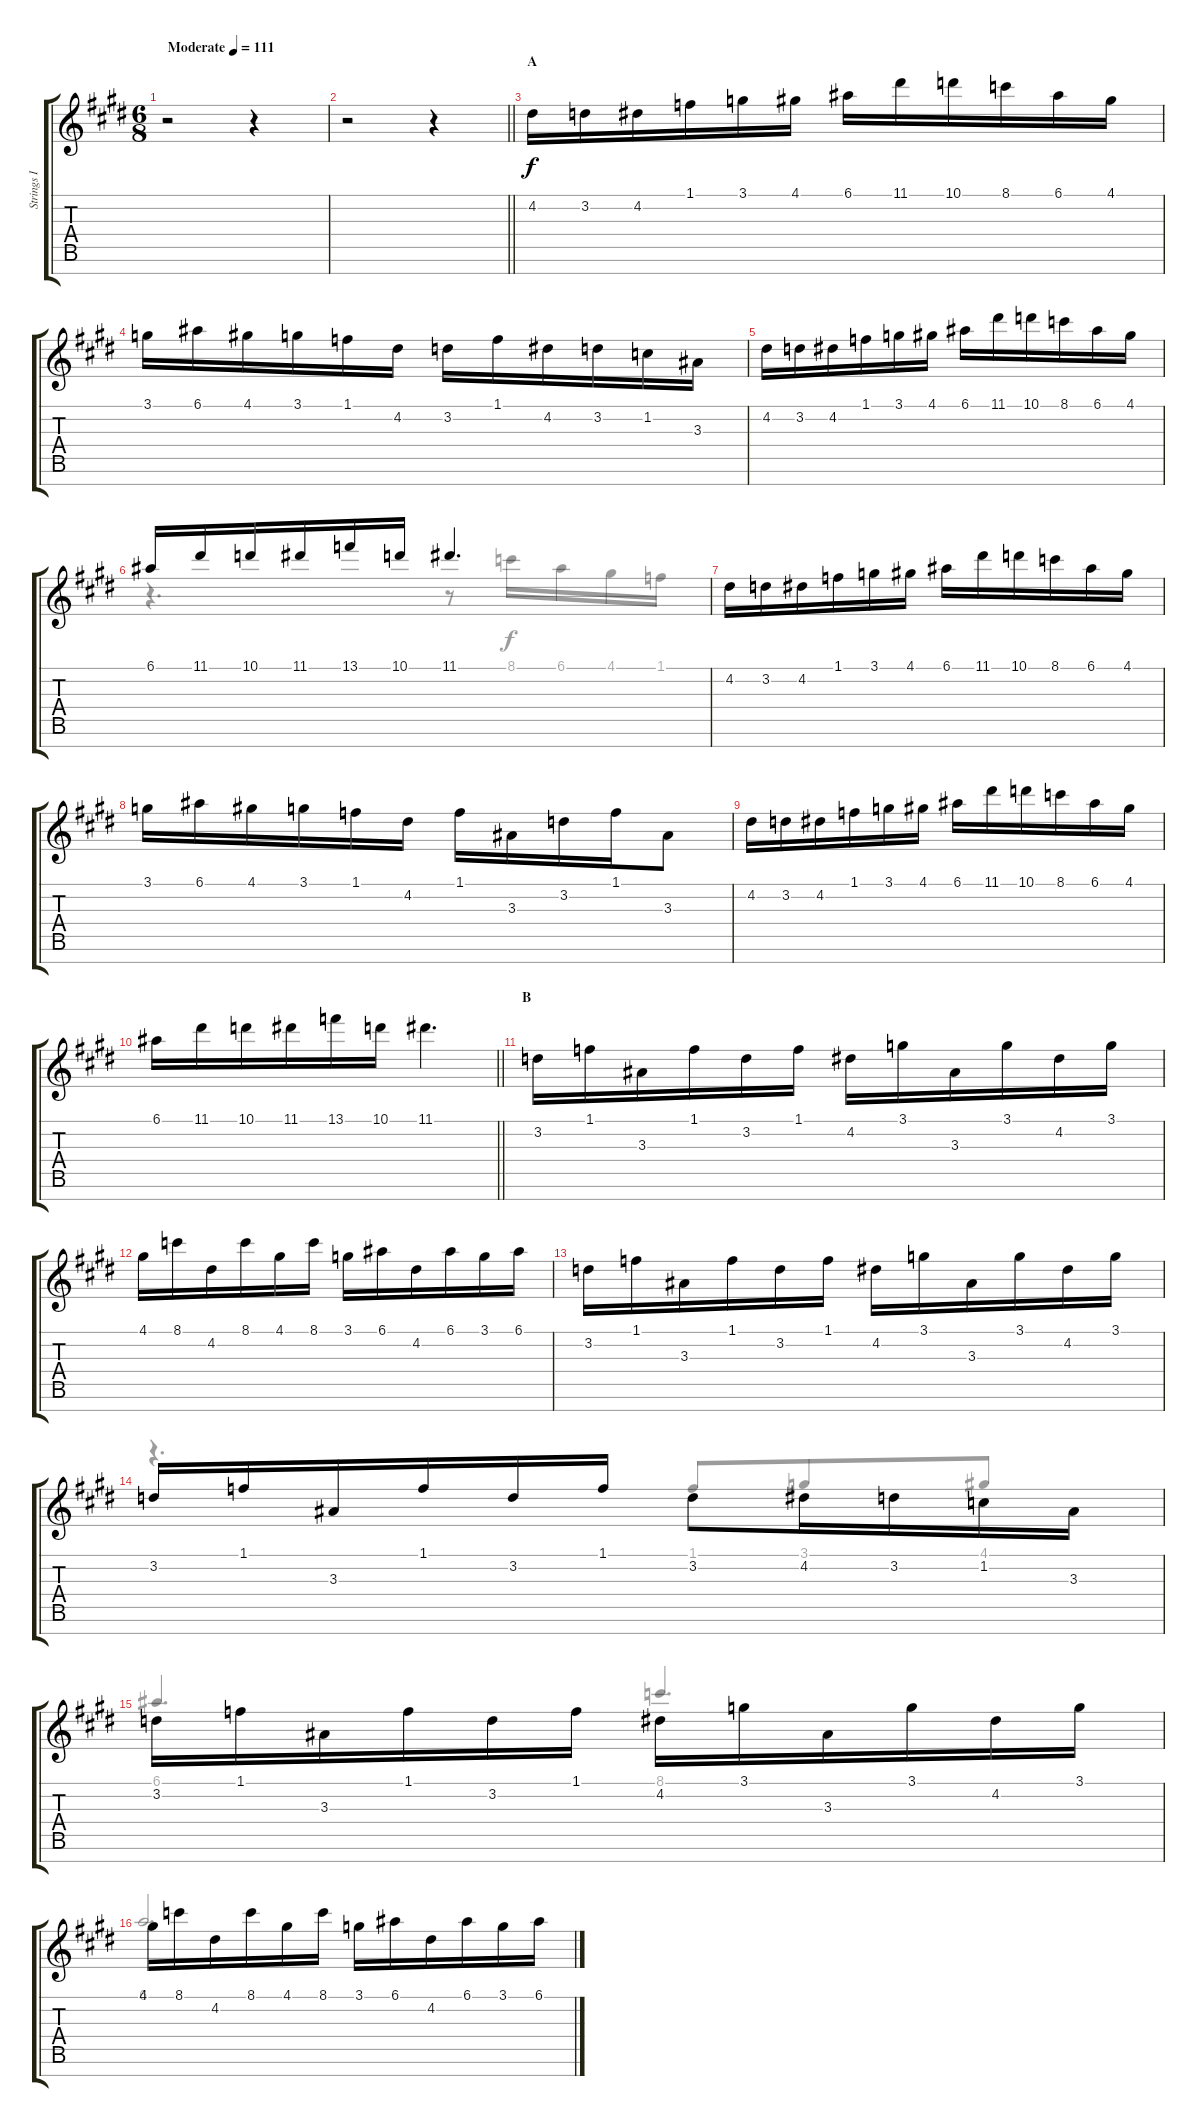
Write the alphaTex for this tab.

\track ("Strings I" "Strings I") {instrument stringensemble1}
\staff {score tabs}
\tuning (E5 B4 G4 D4 A3 E3 B2) {hide}
\voice
\ts (6 8)
\tempo (111 "Moderate")
\clef g2
\ks e
r.2{dy f instrument stringensemble1} r.4 |
\barLineRight lightlight
r.2 r.4 |
\section ("" "A")
4.2.16 3.2.16 4.2.16 1.1.16 3.1.16 4.1.16 6.1.16 11.1.16 10.1.16 8.1.16 6.1.16 4.1.16 |
3.1.16 6.1.16 4.1.16 3.1.16 1.1.16 4.2.16 3.2.16 1.1.16 4.2.16 3.2.16 1.2.16 3.3.16 |
4.2.16 3.2.16 4.2.16 1.1.16 3.1.16 4.1.16 6.1.16 11.1.16 10.1.16 8.1.16 6.1.16 4.1.16 |
6.1.16 11.1.16 10.1.16 11.1.16 13.1.16 10.1.16 11.1.4{d} |
4.2.16 3.2.16 4.2.16 1.1.16 3.1.16 4.1.16 6.1.16 11.1.16 10.1.16 8.1.16 6.1.16 4.1.16 |
3.1.16 6.1.16 4.1.16 3.1.16 1.1.16 4.2.16 1.1.16 3.3.16 3.2.16 1.1.16 3.3.8 |
4.2.16 3.2.16 4.2.16 1.1.16 3.1.16 4.1.16 6.1.16 11.1.16 10.1.16 8.1.16 6.1.16 4.1.16 |
\barLineRight lightlight
6.1.16 11.1.16 10.1.16 11.1.16 13.1.16 10.1.16 11.1.4{d} |
\section ("" "B")
3.2.16 1.1.16 3.3.16 1.1.16 3.2.16 1.1.16 4.2.16 3.1.16 3.3.16 3.1.16 4.2.16 3.1.16 |
4.1.16 8.1.16 4.2.16 8.1.16 4.1.16 8.1.16 3.1.16 6.1.16 4.2.16 6.1.16 3.1.16 6.1.16 |
3.2.16 1.1.16 3.3.16 1.1.16 3.2.16 1.1.16 4.2.16 3.1.16 3.3.16 3.1.16 4.2.16 3.1.16 |
3.2.16 1.1.16 3.3.16 1.1.16 3.2.16 1.1.16 3.2.8{beam Down} 4.2.16{beam Down} 3.2.16{beam Down} 1.2.16{beam Down} 3.3.16{beam Down} |
3.2.16{beam Down} 1.1.16{beam Down} 3.3.16{beam Down} 1.1.16{beam Down} 3.2.16{beam Down} 1.1.16{beam Down} 4.2.16{beam Down} 3.1.16{beam Down} 3.3.16{beam Down} 3.1.16{beam Down} 4.2.16{beam Down} 3.1.16{beam Down} |
4.1.16{beam Down} 8.1.16{beam Down} 4.2.16{beam Down} 8.1.16{beam Down} 4.1.16{beam Down} 8.1.16{beam Down} 3.1.16{beam Down} 6.1.16{beam Down} 4.2.16{beam Down} 6.1.16{beam Down} 3.1.16{beam Down} 6.1.16{beam Down}
\voice
\clef g2
\ottava regular
\simile none
\ks e
|
\barLineRight lightlight
|
|
|
|
r.4{d} r.8 8.1.16 6.1.16 4.1.16 1.1.16 |
|
|
|
\barLineRight lightlight
|
|
|
|
r.4{d} 1.1.8{beam Up} 3.1.8{beam Up} 4.1.8{beam Up} |
6.1.4{d beam Up} 8.1.4{d beam Up} |
6.1.2{d beam Up}
